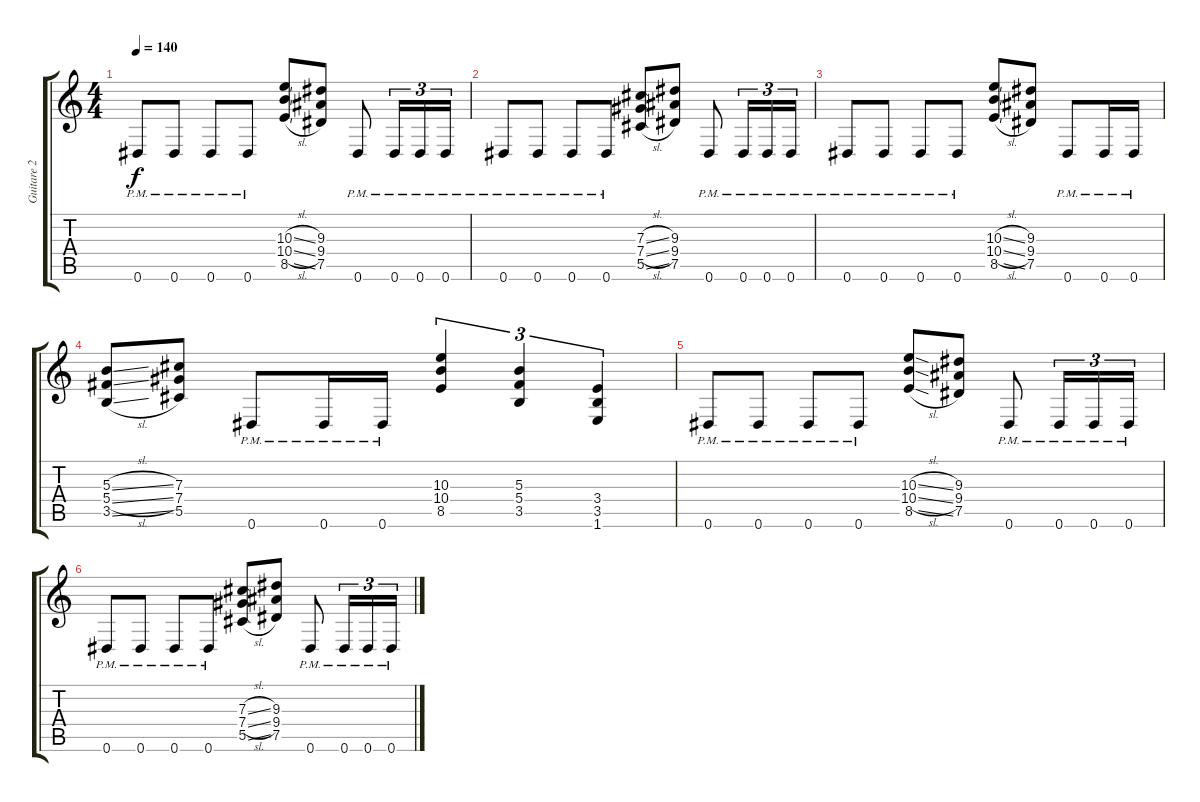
\track ("Guitare 2 (rythmique)" "Guitare 2 ") {instrument overdrivenguitar}
\staff {score tabs}
\tuning (Eb4 Bb3 Gb3 Db3 Ab2 Eb2) {hide}
\ts (4 4)
\tempo 140
\clef g2
\ks c
0.6{pm}.8{dy f} 0.6{pm}.8 0.6{pm}.8 0.6{pm}.8 (10.3{sl} 10.4{sl} 8.5{sl}).8 (9.3 9.4 7.5).8 0.6{pm}.8 0.6{pm}.16{tu (3 2)} 0.6{pm}.16{tu (3 2)} 0.6{pm}.16{tu (3 2)} |
0.6{pm}.8 0.6{pm}.8 0.6{pm}.8 0.6{pm}.8 (7.3{sl} 7.4{sl} 5.5{sl}).8 (9.3 9.4 7.5).8 0.6{pm}.8 0.6{pm}.16{tu (3 2)} 0.6{pm}.16{tu (3 2)} 0.6{pm}.16{tu (3 2)} |
0.6{pm}.8 0.6{pm}.8 0.6{pm}.8 0.6{pm}.8 (10.3{sl} 10.4{sl} 8.5{sl}).8 (9.3 9.4 7.5).8 0.6{pm}.8 0.6{pm}.16 0.6{pm}.16 |
(5.3{sl} 5.4{sl} 3.5{sl}).8 (7.3 7.4 5.5).8 0.6{pm}.8 0.6{pm}.16 0.6{pm}.16 (10.3 10.4 8.5).4{tu (3 2)} (5.3 5.4 3.5).4{tu (3 2)} (3.4 3.5 1.6).4{tu (3 2)} |
0.6{pm}.8 0.6{pm}.8 0.6{pm}.8 0.6{pm}.8 (10.3{sl} 10.4{sl} 8.5{sl}).8 (9.3 9.4 7.5).8 0.6{pm}.8 0.6{pm}.16{tu (3 2)} 0.6{pm}.16{tu (3 2)} 0.6{pm}.16{tu (3 2)} |
0.6{pm}.8 0.6{pm}.8 0.6{pm}.8 0.6{pm}.8 (7.3{sl} 7.4{sl} 5.5{sl}).8 (9.3 9.4 7.5).8 0.6{pm}.8 0.6{pm}.16{tu (3 2)} 0.6{pm}.16{tu (3 2)} 0.6{pm}.16{tu (3 2)}
